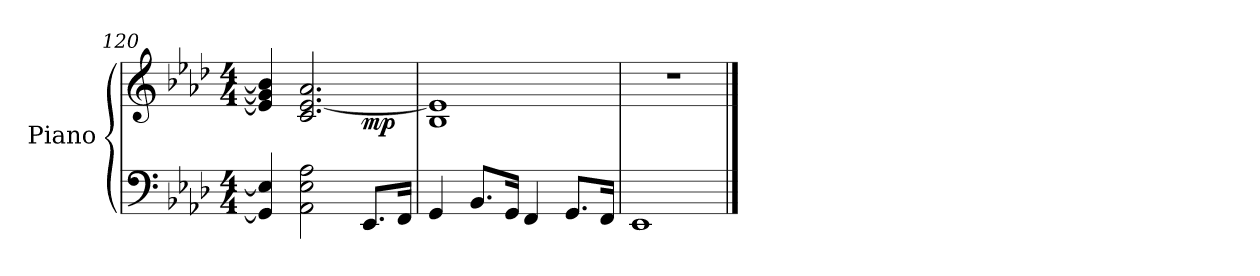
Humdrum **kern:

**kern	**kern	**dynam
*part1	*part1	*part1
*staff2	*staff1	*staff1/2
*I"Piano	*	*
*I'Pno.	*	*
*clefF4	*clefG2	*
*k[b-e-a-d-]	*k[b-e-a-d-]	*
*M4/4	*M4/4	*
=120	=120	=120
*	*^	*
4GG/] 4E-/]	4e-/] 4g/] 4b-/]	2.ryy	.
2AA-\ 2E-\ 2A-\	2.c/ [2.e-/ 2.a-/	.	.
!	!	!	!LO:DY:b
8.EE-/L	.	4ryy	mp
16FF/Jk	.	.	.
*	*v	*v	*
=121	=121	=121
4GG/	1B- 1e-]	.
8.BB-/L	.	.
16GG/Jk	.	.
4FF/	.	.
8.GG/L	.	.
16FF/Jk	.	.
=122	=122	=122
1EE-	1r	.
==	==	==
*-	*-	*-
